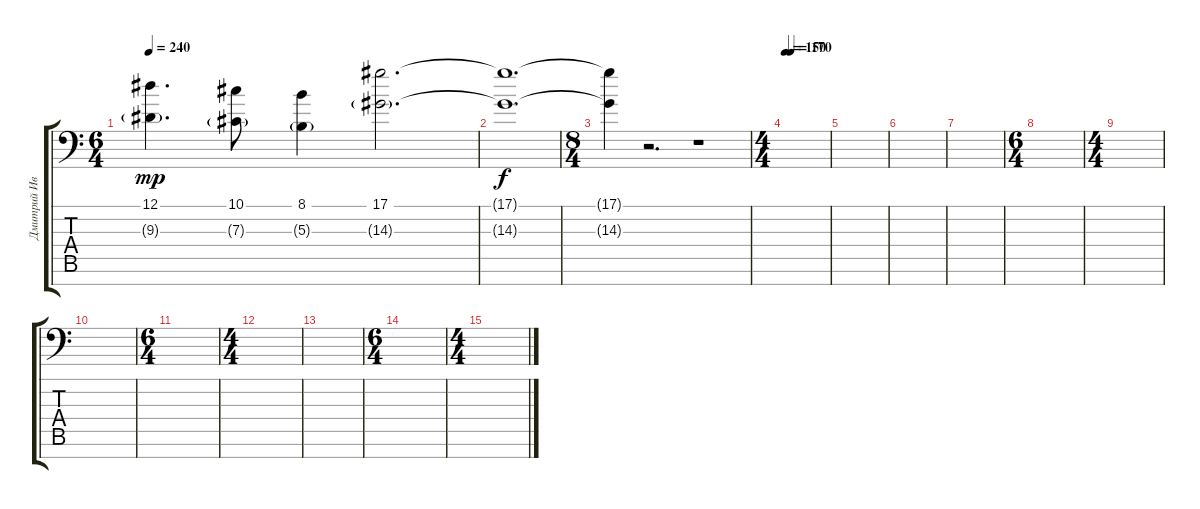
\track ("Дмитрий Иванов" "Дмитрий Ив") {instrument oboe}
\staff {score tabs}
\tuning (Eb4 Bb3 Gb3 Db3 Ab2 Eb2 Bb1) {hide}
\ts (6 4)
\tempo 240
\clef f4
\ks c
(12.1 9.3{g}).4{d dy mp} (10.1 7.3{g}).8 (8.1 5.3{g}).4 (17.1 14.3{g}).2{d} |
(17.1{t} 14.3{t}).1{d dy f} |
\ts (8 4)
(17.1{t} 14.3{t}).4 r.2{d} r.1 |
\ts (4 4)
\tempo 150
\tempo (170 0.125)
|
|
|
|
\ts (6 4)
|
\ts (4 4)
|
|
\ts (6 4)
|
\ts (4 4)
|
|
\ts (6 4)
|
\ts (4 4)
